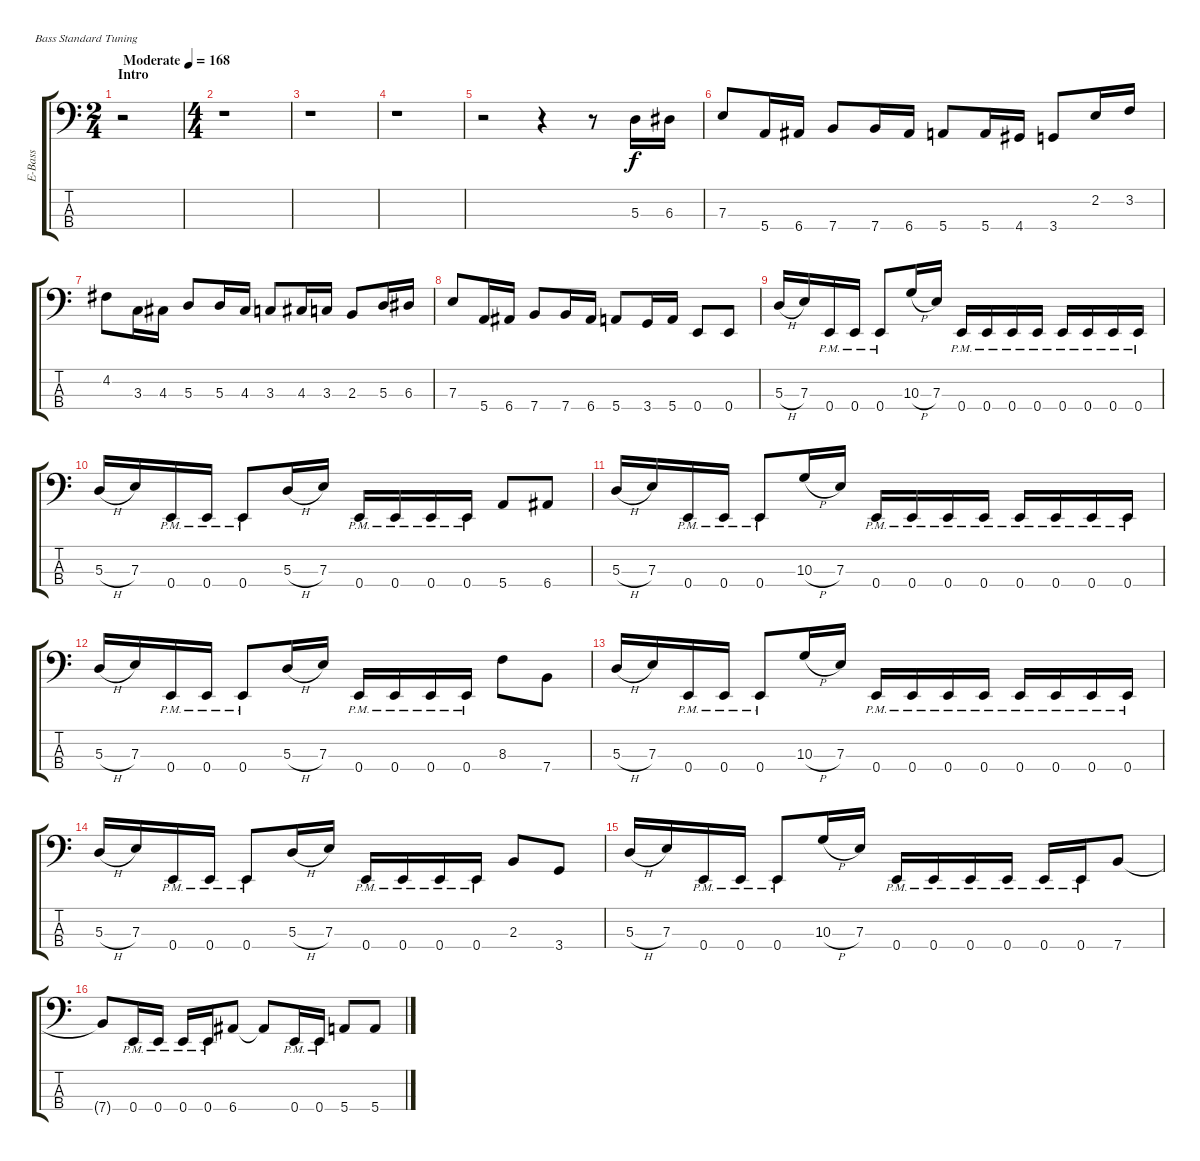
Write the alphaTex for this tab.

\bracketExtendMode groupsimilarinstruments
\track ("D. Ellefson" "E-Bass") {instrument electricbasspick}
\staff {score tabs}
\tuning (G2 D2 A1 E1)
\ts (2 4)
\beaming (8 1 1 1 1)
\section ("" "Intro")
\tempo (168 "Moderate")
\clef f4
\ks c
r.2{dy f instrument electricbasspick} |
\ts (4 4)
\beaming (8 2 2 2 2)
r.1 |
r.1 |
r.1 |
r.2 r.4 r.8 5.3.16 6.3{acc #}.16 |
7.3.8 5.4.16 6.4{acc #}.16 7.4.8 7.4.16 6.4{acc #}.16 5.4.8 5.4.16 4.4{acc #}.16 3.4.8 2.2.16 3.2.16 |
4.2{acc #}.8 3.3.16 4.3{acc #}.16 5.3.8 5.3.16 4.3{acc #}.16 3.3.8 4.3{acc #}.16 3.3.16 2.3.8 5.3.16 6.3{acc #}.16 |
7.3.8 5.4.16 6.4{acc #}.16 7.4.8 7.4.16 6.4{acc #}.16 5.4.8 3.4.16 5.4.16 0.4.8 0.4.8 |
5.3{h}.16 7.3.16 0.4{pm}.16 0.4{pm}.16 0.4{pm}.8 10.3{h}.16 7.3.16 0.4{pm}.16 0.4{pm}.16 0.4{pm}.16 0.4{pm}.16 0.4{pm}.16 0.4{pm}.16 0.4{pm}.16 0.4{pm}.16 |
5.3{h}.16 7.3.16 0.4{pm}.16 0.4{pm}.16 0.4{pm}.8 5.3{h}.16 7.3.16 0.4{pm}.16 0.4{pm}.16 0.4{pm}.16 0.4{pm}.16 5.4.8 6.4{acc #}.8 |
5.3{h}.16 7.3.16 0.4{pm}.16 0.4{pm}.16 0.4{pm}.8 10.3{h}.16 7.3.16 0.4{pm}.16 0.4{pm}.16 0.4{pm}.16 0.4{pm}.16 0.4{pm}.16 0.4{pm}.16 0.4{pm}.16 0.4{pm}.16 |
5.3{h}.16 7.3.16 0.4{pm}.16 0.4{pm}.16 0.4{pm}.8 5.3{h}.16 7.3.16 0.4{pm}.16 0.4{pm}.16 0.4{pm}.16 0.4{pm}.16 8.3.8 7.4.8 |
5.3{h}.16 7.3.16 0.4{pm}.16 0.4{pm}.16 0.4{pm}.8 10.3{h}.16 7.3.16 0.4{pm}.16 0.4{pm}.16 0.4{pm}.16 0.4{pm}.16 0.4{pm}.16 0.4{pm}.16 0.4{pm}.16 0.4{pm}.16 |
5.3{h}.16 7.3.16 0.4{pm}.16 0.4{pm}.16 0.4{pm}.8 5.3{h}.16 7.3.16 0.4{pm}.16 0.4{pm}.16 0.4{pm}.16 0.4{pm}.16 2.3.8 3.4.8 |
5.3{h}.16 7.3.16 0.4{pm}.16 0.4{pm}.16 0.4{pm}.8 10.3{h}.16 7.3.16 0.4{pm}.16 0.4{pm}.16 0.4{pm}.16 0.4{pm}.16 0.4{pm}.16 0.4{pm}.16 7.4.8 |
7.4{t}.8 0.4{pm}.16 0.4{pm}.16 0.4{pm}.16 0.4{pm}.16 6.4{acc #}.8 6.4{t acc #}.8 0.4{pm}.16 0.4{pm}.16 5.4.8 5.4.8
